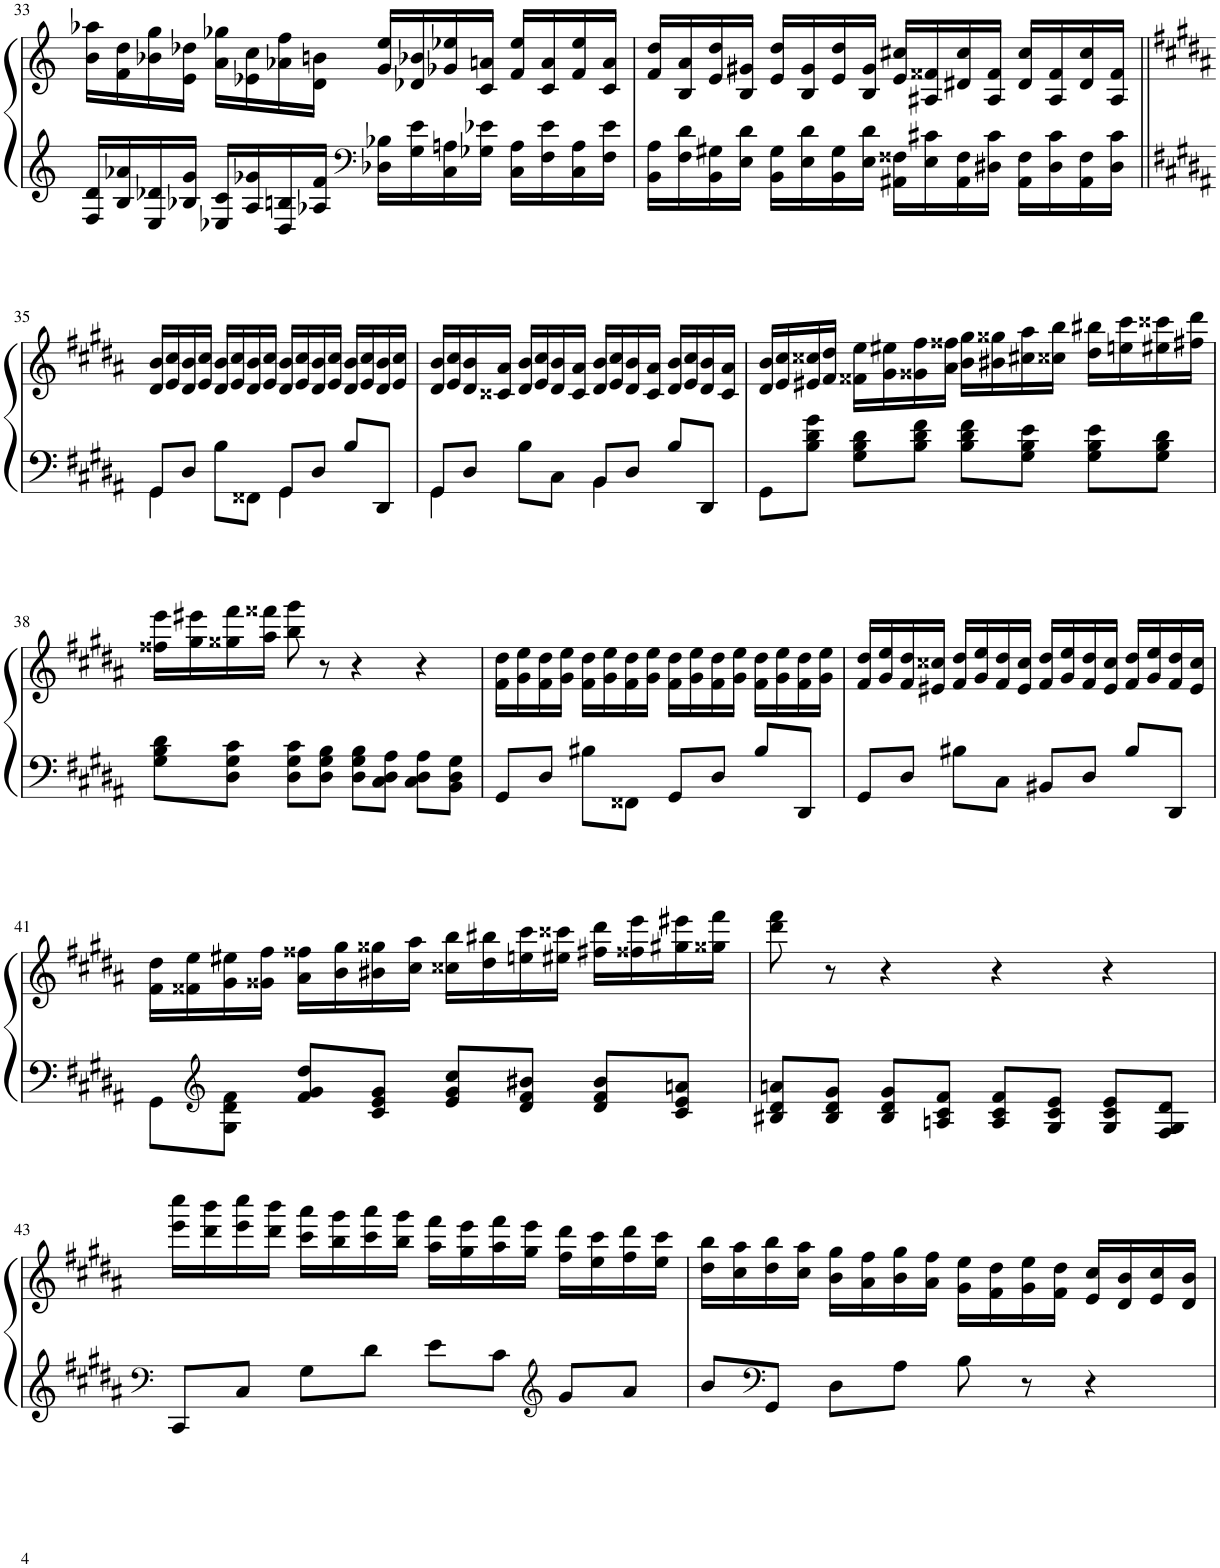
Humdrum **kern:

**kern	**kern
*part1	*part1
*staff2	*staff1
*I"Grand Piano	*
*I'Pno.	*
!!LO:PB:g=z
*clefG2	*clefG2
*k[]	*k[]
*M4/4	*M4/4
=33	=33
16F/ 16d/LL	16b\ 16aa-X\LL
16B/ 16a-X/	16f\ 16dd\
16E/ 16d-X/	16b-X\ 16gg\
16B-X/ 16g/JJ	16e\ 16dd-X\JJ
16E-X/ 16c/LL	16a\ 16gg-X\LL
16A/ 16g-X/	16e-X\ 16cc\
16D/ 16Bn/	16a-X\ 16ff\
16A-X/ 16f/JJ	16d\ 16bn\JJ
*clefF4	*
16D-X\ 16B-X\LL	16g/ 16ee/LL
16G\ 16e\	16d-X/ 16b-X/
16C\ 16An\	16g-X/ 16ee-X/
16G-X\ 16e-X\JJ	16c/ 16an/JJ
16C\ 16A\LL	16f/ 16ee-/LL
16F\ 16e-\	16c/ 16a/
16C\ 16A\	16f/ 16ee-/
16F\ 16e-\JJ	16c/ 16a/JJ
=34	=34
16BB\ 16A\LL	16f/ 16dd/LL
16F\ 16d\	16B/ 16a/
16BB\ 16G#X\	16e/ 16dd/
16E\ 16d\JJ	16B/ 16g#X/JJ
16BB\ 16G#\LL	16e/ 16dd/LL
16E\ 16d\	16B/ 16g#/
16BB\ 16G#\	16e/ 16dd/
16E\ 16d\JJ	16B/ 16g#/JJ
16AA#X\ 16F##X\LL	16e/ 16cc#X/LL
16E\ 16c#X\	16A#X/ 16f##X/
16AA#\ 16F##\	16d#X/ 16cc#/
16D#X\ 16c#\JJ	16A#/ 16f##/JJ
16AA#\ 16F##\LL	16d#/ 16cc#/LL
16D#\ 16c#\	16A#/ 16f##/
16AA#\ 16F##\	16d#/ 16cc#/
16D#\ 16c#\JJ	16A#/ 16f##/JJ
!!LO:LB:g=z
=35||	=35||
*k[f#c#g#d#a#]	*k[f#c#g#d#a#]
*^	*
8GG#/L	4GG#\	16d#/ 16b/LL
.	.	16e/ 16cc#/
8D#/J	.	16d#/ 16b/
.	.	16e/ 16cc#/JJ
8B\L	4ryy	16d#/ 16b/LL
.	.	16e/ 16cc#/
8FF##X\J	.	16d#/ 16b/
.	.	16e/ 16cc#/JJ
8GG#/L	4GG#\	16d#/ 16b/LL
.	.	16e/ 16cc#/
8D#/J	.	16d#/ 16b/
.	.	16e/ 16cc#/JJ
8B/L	4ryy	16d#/ 16b/LL
.	.	16e/ 16cc#/
8DD#/J	.	16d#/ 16b/
.	.	16e/ 16cc#/JJ
=36	=36	=36
8GG#/L	4GG#\	16d#/ 16b/LL
.	.	16e/ 16cc#/
8D#/J	.	16d#/ 16b/
.	.	16c##X/ 16a#/JJ
8B\L	4ryy	16d#/ 16b/LL
.	.	16e/ 16cc#/
8C#\J	.	16d#/ 16b/
.	.	16c##/ 16a#/JJ
8BB/L	4BB\	16d#/ 16b/LL
.	.	16e/ 16cc#/
8D#/J	.	16d#/ 16b/
.	.	16c##/ 16a#/JJ
8B/L	4ryy	16d#/ 16b/LL
.	.	16e/ 16cc#/
8DD#/J	.	16d#/ 16b/
.	.	16c##/ 16a#/JJ
*v	*v	*
=37	=37
8GG#\L	16d#/ 16b/LL
.	16e/ 16cc#/
8B\ 8d#\ 8g#\J	16e#X/ 16cc##X/
.	16f#/ 16dd#/JJ
8G#\ 8B\ 8d#\L	16f##X\ 16ee\LL
.	16g#\ 16ee#X\
8B\ 8d#\ 8f#\J	16g##X\ 16ff#\
.	16a#\ 16ff##X\JJ
8B\ 8d#\ 8f#\L	16b\ 16gg#\LL
.	16b#X\ 16gg##X\
8G#\ 8B\ 8e\J	16cc#X\ 16aa#\
.	16cc##X\ 16bb\JJ
8G#\ 8B\ 8e\L	16dd#\ 16bb#X\LL
.	16een\ 16ccc#\
8G#\ 8B\ 8d#\J	16ee#X\ 16ccc##X\
.	16ff#X\ 16ddd#\JJ
!!LO:LB:g=z
=38	=38
8G#\ 8B\ 8d#\L	16ff##X\ 16eee\LL
.	16gg#\ 16eee#X\
8D#\ 8G#\ 8c#\J	16gg##X\ 16fff#\
.	16aa#\ 16fff##X\JJ
8D#\ 8G#\ 8c#\L	8bb\ 8ggg#\
8D#\ 8G#\ 8B\J	8r
8D#\ 8G#\ 8B\L	4r
8C#\ 8D#\ 8A#\J	.
8C#\ 8D#\ 8A#\L	4r
8BB\ 8D#\ 8G#\J	.
=39	=39
8GG#/L	16f#\ 16dd#\LL
.	16g#\ 16ee\
8D#/J	16f#\ 16dd#\
.	16g#\ 16ee\JJ
8B#X\L	16f#\ 16dd#\LL
.	16g#\ 16ee\
8FF##X\J	16f#\ 16dd#\
.	16g#\ 16ee\JJ
8GG#/L	16f#\ 16dd#\LL
.	16g#\ 16ee\
8D#/J	16f#\ 16dd#\
.	16g#\ 16ee\JJ
8B#/L	16f#\ 16dd#\LL
.	16g#\ 16ee\
8DD#/J	16f#\ 16dd#\
.	16g#\ 16ee\JJ
=40	=40
8GG#/L	16f#/ 16dd#/LL
.	16g#/ 16ee/
8D#/J	16f#/ 16dd#/
.	16e#X/ 16cc##X/JJ
8B#X\L	16f#/ 16dd#/LL
.	16g#/ 16ee/
8C#\J	16f#/ 16dd#/
.	16e#/ 16cc##/JJ
8BB#X/L	16f#/ 16dd#/LL
.	16g#/ 16ee/
8D#/J	16f#/ 16dd#/
.	16e#/ 16cc##/JJ
8B#/L	16f#/ 16dd#/LL
.	16g#/ 16ee/
8DD#/J	16f#/ 16dd#/
.	16e#/ 16cc##/JJ
!!LO:LB:g=z
=41	=41
8GG#\L	16f#\ 16dd#\LL
.	16f##X\ 16ee\
*clefG2	*
8G#\ 8d#\ 8f#\J	16g#\ 16ee#X\
.	16g##X\ 16ff#\JJ
8f#/ 8g#/ 8dd#/L	16a#\ 16ff##X\LL
.	16b\ 16gg#\
8c#/ 8e/ 8g#/J	16b#X\ 16gg##X\
.	16cc#\ 16aa#\JJ
8e/ 8g#/ 8cc#/L	16cc##X\ 16bb\LL
.	16dd#\ 16bb#X\
8d#/ 8f#/ 8b#X/J	16een\ 16ccc#\
.	16ee#X\ 16ccc##X\JJ
8d#/ 8f#/ 8b#/L	16ff#X\ 16ddd#\LL
.	16ff##X\ 16eee\
8c#/ 8e/ 8an/J	16gg#X\ 16eee#X\
.	16gg##X\ 16fff#\JJ
=42	=42
8B#X/ 8d#/ 8an/L	8ddd#\ 8fff#\
8B#/ 8d#/ 8g#/J	8r
8B#/ 8d#/ 8g#/L	4r
8An/ 8c#/ 8f#/J	.
8A/ 8c#/ 8f#/L	4r
8G#/ 8c#/ 8e/J	.
8G#/ 8c#/ 8e/L	4r
8F#/ 8G#/ 8d#/J	.
!!LO:LB:g=z
=43	=43
*clefF4	*
8CC#/L	16eee\ 16cccc#\LL
.	16ddd#\ 16bbb\
8C#/J	16eee\ 16cccc#\
.	16ddd#\ 16bbb\JJ
8G#\L	16ccc#\ 16aaa#\LL
.	16bb\ 16ggg#\
8d#\J	16ccc#\ 16aaa#\
.	16bb\ 16ggg#\JJ
8e\L	16aa#\ 16fff#\LL
.	16gg#\ 16eee\
8c#\J	16aa#\ 16fff#\
.	16gg#\ 16eee\JJ
*clefG2	*
8g#/L	16ff#\ 16ddd#\LL
.	16ee\ 16ccc#\
8a#/J	16ff#\ 16ddd#\
.	16ee\ 16ccc#\JJ
=44	=44
8b/L	16dd#\ 16bb\LL
.	16cc#\ 16aa#\
*clefF4	*
8GG#/J	16dd#\ 16bb\
.	16cc#\ 16aa#\JJ
8D#\L	16b\ 16gg#\LL
.	16a#\ 16ff#\
8A#\J	16b\ 16gg#\
.	16a#\ 16ff#\JJ
8B\	16g#\ 16ee\LL
.	16f#\ 16dd#\
8r	16g#\ 16ee\
.	16f#\ 16dd#\JJ
4r	16e/ 16cc#/LL
.	16d#/ 16b/
.	16e/ 16cc#/
.	16d#/ 16b/JJ
=	=
*-	*-
